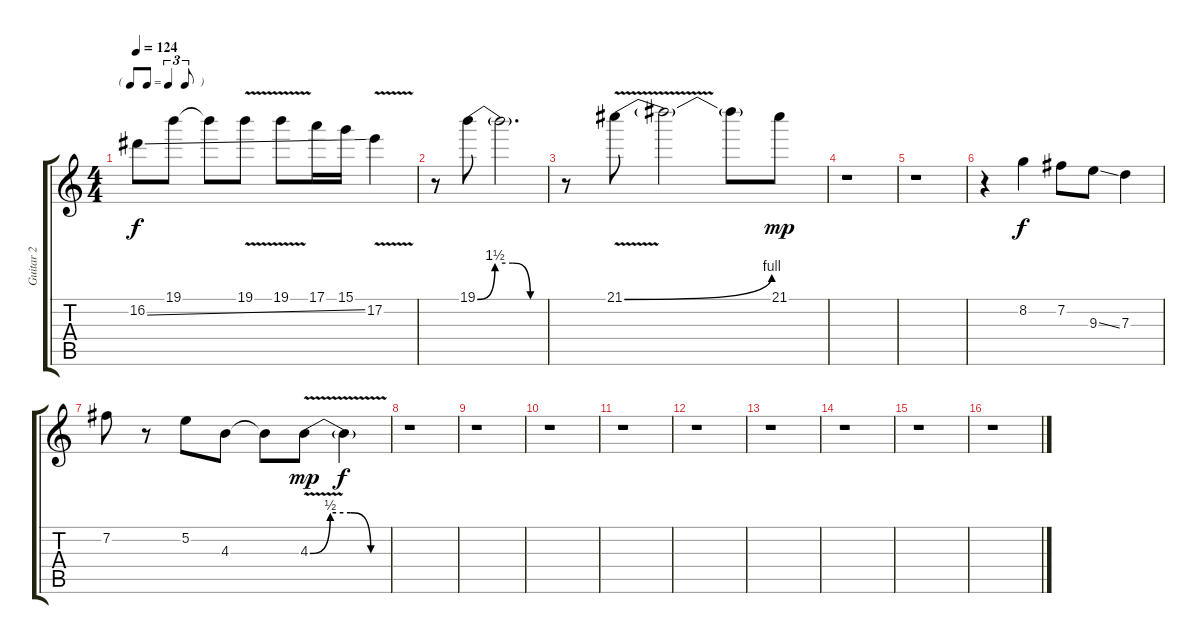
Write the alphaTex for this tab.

\track ("Guitar 2" "Guitar 2") {instrument distortionguitar}
\staff {score tabs}
\tuning (E4 B3 G3 D3 A2 E2) {hide}
\ts (4 4)
\tf triplet8th
\tempo 124
\clef g2
\ks c
16.2{ss}.8{dy f} 19.1.8 19.1{t}.8 19.1{v}.8 19.1{v}.8 17.1.16 15.1.16 17.2{v}.4 |
r.8 19.1{be (custom 0 0 15 6 30 6 45 0 60 0)}.8 19.1{t}.2{d} |
r.8 21.1{be (bend 0 0 60 4) v}.8 21.1{t}.2 21.1{t}.8 21.1.8{dy mp} |
r.1 |
r.1 |
r.4{instrument electricguitarclean} 8.2.4{dy f} 7.2.8 9.3{ss}.8 7.3.4 |
7.2.8 r.8 5.2.8 4.3.8 4.3{t}.8 4.3{be (custom 0 0 15 2 30 2 45 0 60 0) v}.8{dy mp} 4.3{t}.4{dy f} |
r.1{instrument distortionguitar} |
r.1 |
r.1 |
r.1 |
r.1 |
r.1 |
r.1 |
r.1 |
r.1
